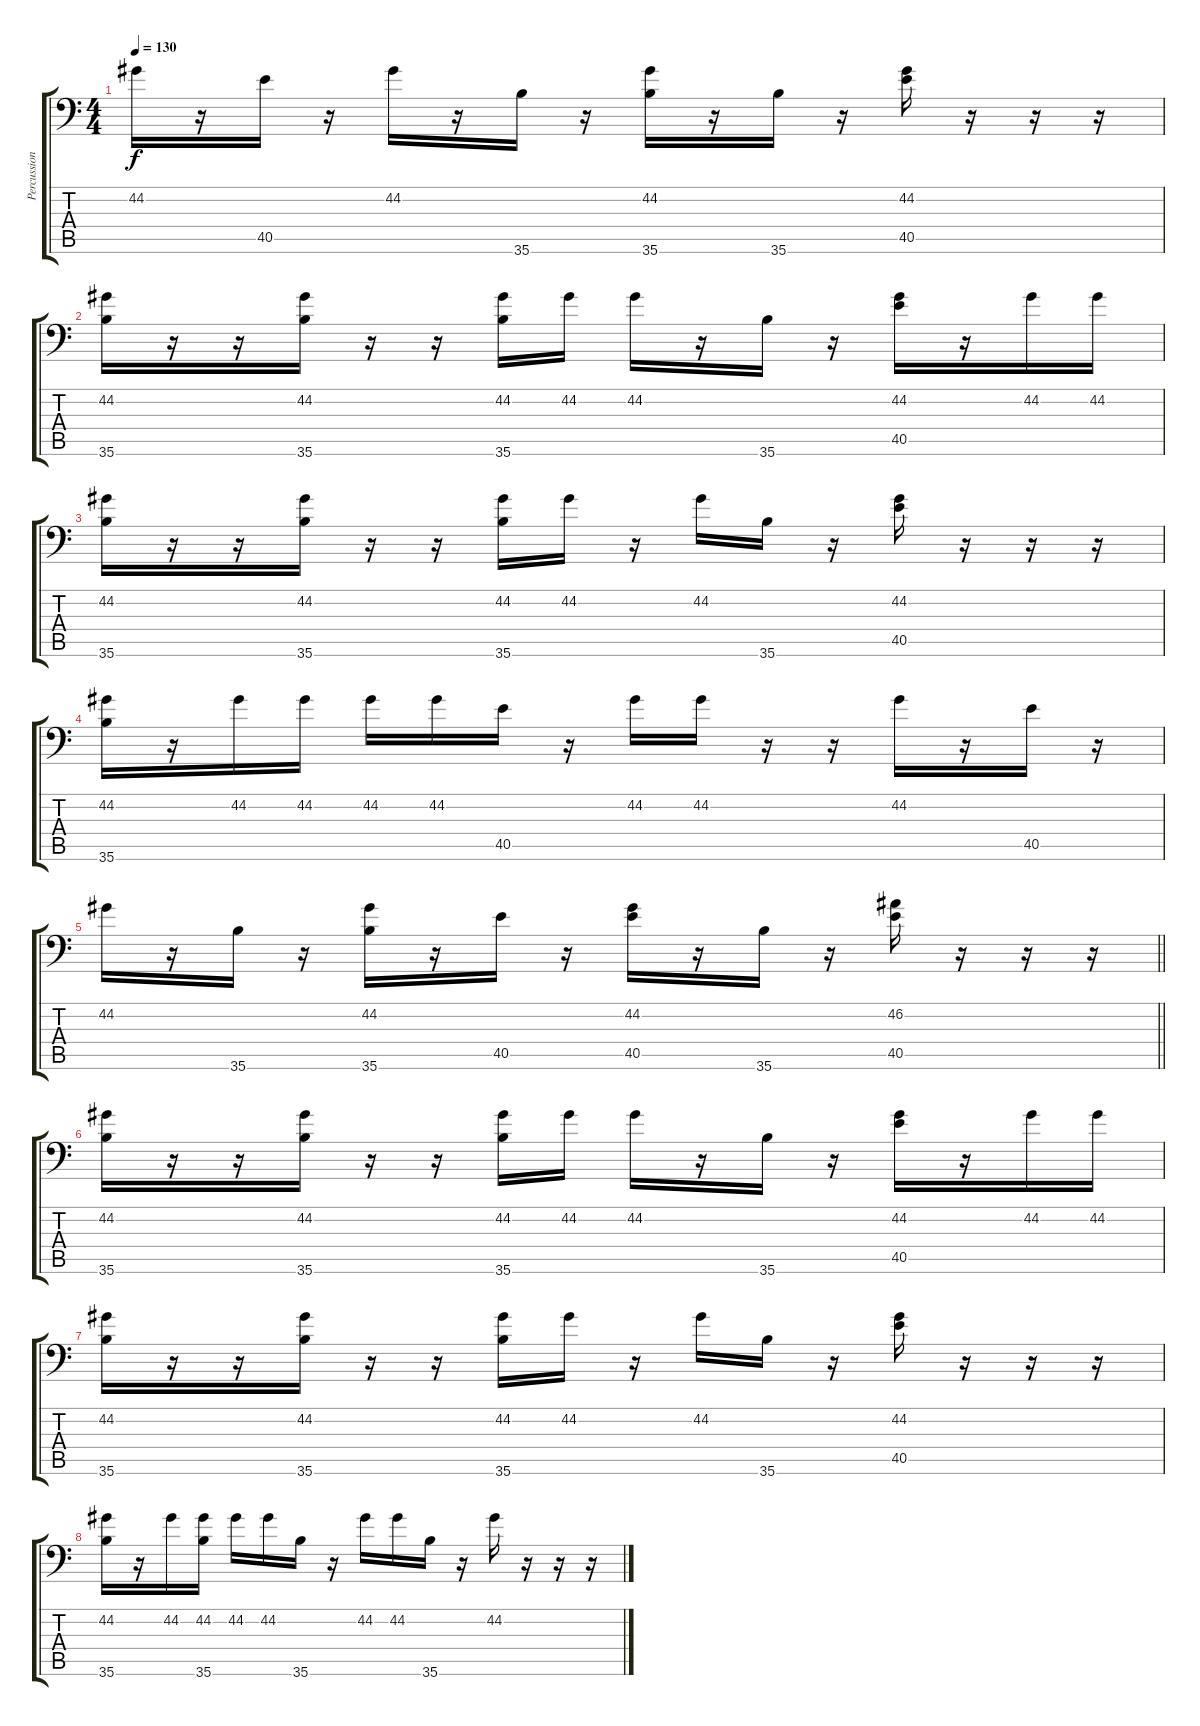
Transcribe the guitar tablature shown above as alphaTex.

\track ("Percussion" "Percussion") {instrument acousticgrandpiano}
\staff {score tabs}
\tuning (C-1 C-1 C-1 C-1 C-1 C-1) {hide}
\ts (4 4)
\tempo 130
\clef f4
\ks c
44.2.16{dy f} r.16 40.5.16 r.16 44.2.16 r.16 35.6.16 r.16 (44.2 35.6).16 r.16 35.6.16 r.16 (44.2 40.5).16 r.16 r.16 r.16 |
(44.2 35.6).16 r.16 r.16 (44.2 35.6).16 r.16 r.16 (44.2 35.6).16 44.2.16 44.2.16 r.16 35.6.16 r.16 (44.2 40.5).16 r.16 44.2.16 44.2.16 |
(44.2 35.6).16 r.16 r.16 (44.2 35.6).16 r.16 r.16 (44.2 35.6).16 44.2.16 r.16 44.2.16 35.6.16 r.16 (44.2 40.5).16 r.16 r.16 r.16 |
(44.2 35.6).16 r.16 44.2.16 44.2.16 44.2.16 44.2.16 40.5.16 r.16 44.2.16 44.2.16 r.16 r.16 44.2.16 r.16 40.5.16 r.16 |
\barLineRight lightlight
44.2.16 r.16 35.6.16 r.16 (44.2 35.6).16 r.16 40.5.16 r.16 (44.2 40.5).16 r.16 35.6.16 r.16 (46.2 40.5).16 r.16 r.16 r.16 |
\section ("" "")
(44.2 35.6).16 r.16 r.16 (44.2 35.6).16 r.16 r.16 (44.2 35.6).16 44.2.16 44.2.16 r.16 35.6.16 r.16 (44.2 40.5).16 r.16 44.2.16 44.2.16 |
(44.2 35.6).16 r.16 r.16 (44.2 35.6).16 r.16 r.16 (44.2 35.6).16 44.2.16 r.16 44.2.16 35.6.16 r.16 (44.2 40.5).16 r.16 r.16 r.16 |
(44.2 35.6).16 r.16 44.2.16 (44.2 35.6).16 44.2.16 44.2.16 35.6.16 r.16 44.2.16 44.2.16 35.6.16 r.16 44.2.16 r.16 r.16 r.16
